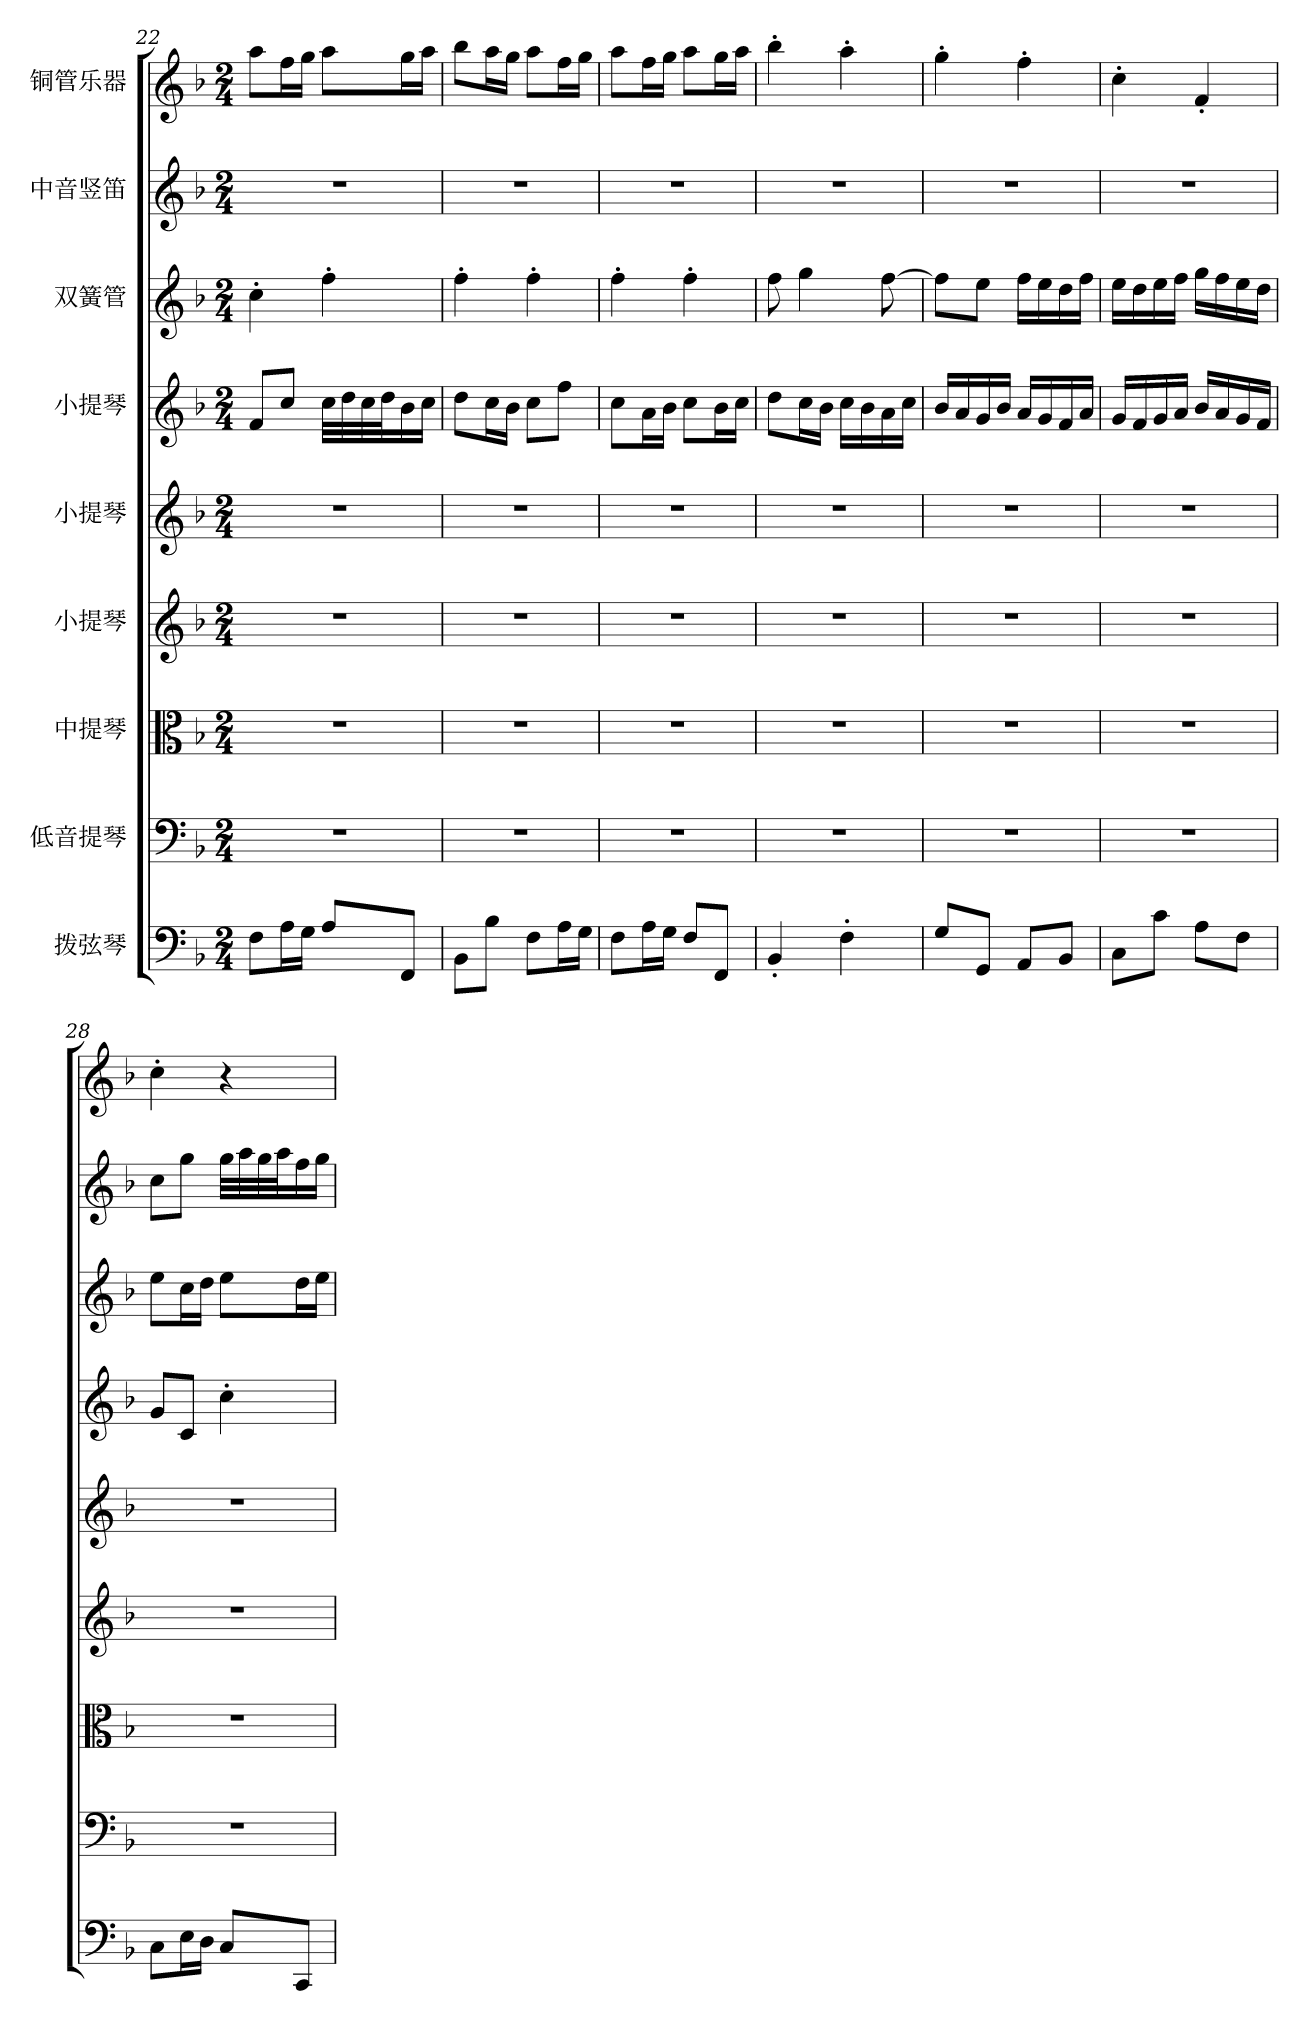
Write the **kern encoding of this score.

**kern	**kern	**kern	**kern	**kern	**kern	**kern	**kern	**kern
*part9	*part8	*part7	*part6	*part5	*part4	*part3	*part2	*part1
*staff9	*staff8	*staff7	*staff6	*staff5	*staff4	*staff3	*staff2	*staff1
*I"拨弦琴	*I"低音提琴	*I"中提琴	*I"小提琴	*I"小提琴	*I"小提琴	*I"双簧管	*I"中音竖笛	*I"铜管乐器
!!LO:PB:g=z
*clefF4	*clefF4	*clefC3	*clefG2	*clefG2	*clefG2	*clefG2	*clefG2	*clefG2
*	*ITrd7c12	*	*	*	*	*	*	*
*k[b-]	*k[b-]	*k[b-]	*k[b-]	*k[b-]	*k[b-]	*k[b-]	*k[b-]	*k[b-]
*M2/4	*M2/4	*M2/4	*M2/4	*M2/4	*M2/4	*M2/4	*M2/4	*M2/4
=22	=22	=22	=22	=22	=22	=22	=22	=22
8F\L	2r	2r	2r	2r	8f/L	4cc'\	2r	8aa\L
16A\L	.	.	.	.	8cc/J	.	.	16ff\L
16G\JJ	.	.	.	.	.	.	.	16gg\JJ
8A/L	.	.	.	.	32cc\LLL	4ff'\	.	8aa\L
.	.	.	.	.	32dd\	.	.	.
.	.	.	.	.	32cc\	.	.	.
.	.	.	.	.	32dd\J	.	.	.
8FF/J	.	.	.	.	16b-\	.	.	16gg\L
.	.	.	.	.	16cc\JJ	.	.	16aa\JJ
=23	=23	=23	=23	=23	=23	=23	=23	=23
8BB-\L	2r	2r	2r	2r	8dd\L	4ff'\	2r	8bb-\L
8B-\J	.	.	.	.	16cc\L	.	.	16aa\L
.	.	.	.	.	16b-\JJ	.	.	16gg\JJ
8F\L	.	.	.	.	8cc\L	4ff'\	.	8aa\L
16A\L	.	.	.	.	8ff\J	.	.	16ff\L
16G\JJ	.	.	.	.	.	.	.	16gg\JJ
=24	=24	=24	=24	=24	=24	=24	=24	=24
8F\L	2r	2r	2r	2r	8cc\L	4ff'\	2r	8aa\L
16A\L	.	.	.	.	16a\L	.	.	16ff\L
16G\JJ	.	.	.	.	16b-\JJ	.	.	16gg\JJ
8F/L	.	.	.	.	8cc\L	4ff'\	.	8aa\L
8FF/J	.	.	.	.	16b-\L	.	.	16gg\L
.	.	.	.	.	16cc\JJ	.	.	16aa\JJ
=25	=25	=25	=25	=25	=25	=25	=25	=25
4BB-'/	2r	2r	2r	2r	8dd\L	8ff\	2r	4bb-'\
.	.	.	.	.	16cc\L	4gg\	.	.
.	.	.	.	.	16b-\JJ	.	.	.
4F'\	.	.	.	.	16cc\LL	.	.	4aa'\
.	.	.	.	.	16b-\	.	.	.
.	.	.	.	.	16a\	[8ff\	.	.
.	.	.	.	.	16cc\JJ	.	.	.
=26	=26	=26	=26	=26	=26	=26	=26	=26
8G/L	2r	2r	2r	2r	16b-/LL	8ff\L]	2r	4gg'\
.	.	.	.	.	16a/	.	.	.
8GG/J	.	.	.	.	16g/	8ee\J	.	.
.	.	.	.	.	16b-/JJ	.	.	.
8AA/L	.	.	.	.	16a/LL	16ff\LL	.	4ff'\
.	.	.	.	.	16g/	16ee\	.	.
8BB-/J	.	.	.	.	16f/	16dd\	.	.
.	.	.	.	.	16a/JJ	16ff\JJ	.	.
!!LO:PB:g=z
=27	=27	=27	=27	=27	=27	=27	=27	=27
8C\L	2r	2r	2r	2r	16g/LL	16ee\LL	2r	4cc'\
.	.	.	.	.	16f/	16dd\	.	.
8c\J	.	.	.	.	16g/	16ee\	.	.
.	.	.	.	.	16a/JJ	16ff\JJ	.	.
8A\L	.	.	.	.	16b-/LL	16gg\LL	.	4f'/
.	.	.	.	.	16a/	16ff\	.	.
8F\J	.	.	.	.	16g/	16ee\	.	.
.	.	.	.	.	16f/JJ	16dd\JJ	.	.
=28	=28	=28	=28	=28	=28	=28	=28	=28
8C\L	2r	2r	2r	2r	8g/L	8ee\L	8cc\L	4cc'\
16E\L	.	.	.	.	8c/J	16cc\L	8gg\J	.
16D\JJ	.	.	.	.	.	16dd\JJ	.	.
8C/L	.	.	.	.	4cc'\	8ee\L	32gg\LLL	4r
.	.	.	.	.	.	.	32aa\	.
.	.	.	.	.	.	.	32gg\	.
.	.	.	.	.	.	.	32aa\J	.
8CC/J	.	.	.	.	.	16dd\L	16ff\	.
.	.	.	.	.	.	16ee\JJ	16gg\JJ	.
=	=	=	=	=	=	=	=	=
*-	*-	*-	*-	*-	*-	*-	*-	*-
